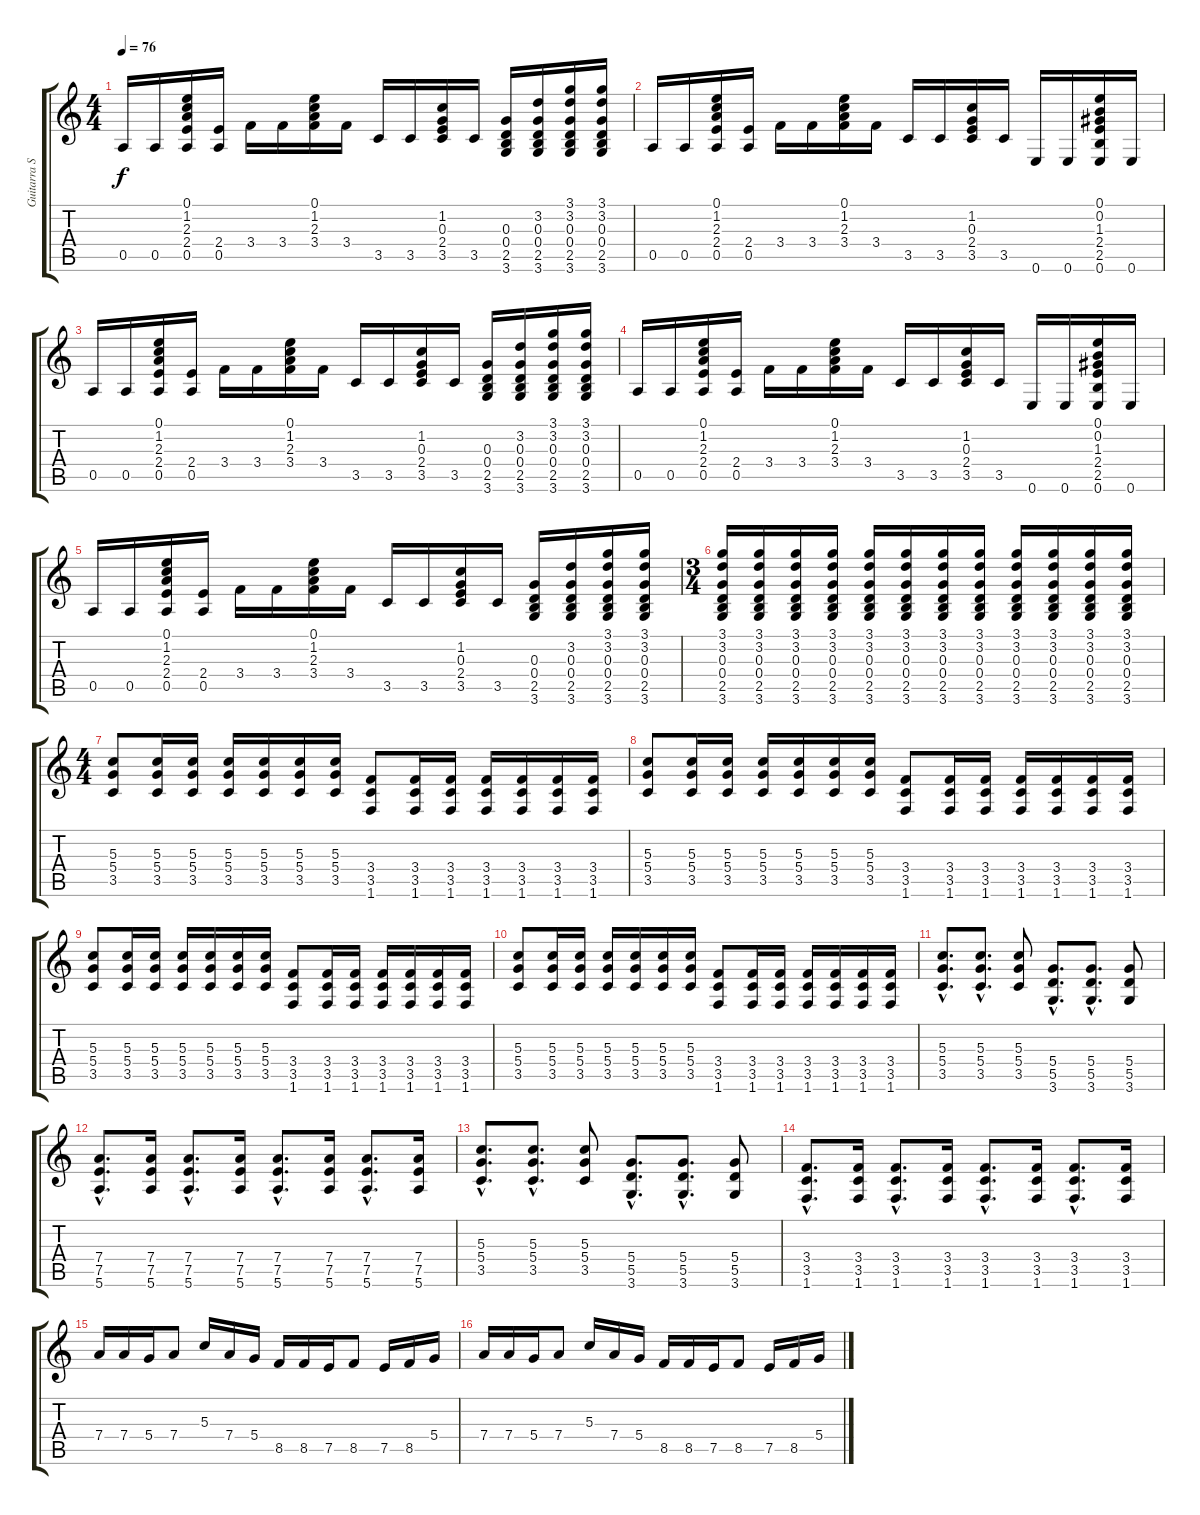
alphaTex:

\track ("Guitarra Solo (Yves Passarell)" "Guitarra S") {instrument overdrivenguitar}
\staff {score tabs}
\tuning (E4 B3 G3 D3 A2 E2) {hide}
\ts (4 4)
\tempo 76
\clef g2
\ks c
0.5.16{dy f} 0.5.16 (0.1 1.2 2.3 2.4 0.5).16 (2.4 0.5).16 3.4.16 3.4.16 (0.1 1.2 2.3 3.4).16 3.4.16 3.5.16 3.5.16 (1.2 0.3 2.4 3.5).16 3.5.16 (0.3 0.4 2.5 3.6).16 (3.2 0.3 0.4 2.5 3.6).16 (3.1 3.2 0.3 0.4 2.5 3.6).16 (3.1 3.2 0.3 0.4 2.5 3.6).16 |
0.5.16{volume 12 balance 5} 0.5.16 (0.1 1.2 2.3 2.4 0.5).16 (2.4 0.5).16 3.4.16 3.4.16 (0.1 1.2 2.3 3.4).16 3.4.16 3.5.16 3.5.16 (1.2 0.3 2.4 3.5).16 3.5.16 0.6.16 0.6.16 (0.1 0.2 1.3 2.4 2.5 0.6).16 0.6.16 |
0.5.16 0.5.16 (0.1 1.2 2.3 2.4 0.5).16 (2.4 0.5).16 3.4.16 3.4.16 (0.1 1.2 2.3 3.4).16 3.4.16 3.5.16 3.5.16 (1.2 0.3 2.4 3.5).16 3.5.16 (0.3 0.4 2.5 3.6).16 (3.2 0.3 0.4 2.5 3.6).16 (3.1 3.2 0.3 0.4 2.5 3.6).16 (3.1 3.2 0.3 0.4 2.5 3.6).16 |
0.5.16{volume 12 balance 5} 0.5.16 (0.1 1.2 2.3 2.4 0.5).16 (2.4 0.5).16 3.4.16 3.4.16 (0.1 1.2 2.3 3.4).16 3.4.16 3.5.16 3.5.16 (1.2 0.3 2.4 3.5).16 3.5.16 0.6.16 0.6.16 (0.1 0.2 1.3 2.4 2.5 0.6).16 0.6.16 |
0.5.16 0.5.16 (0.1 1.2 2.3 2.4 0.5).16 (2.4 0.5).16 3.4.16 3.4.16 (0.1 1.2 2.3 3.4).16 3.4.16 3.5.16 3.5.16 (1.2 0.3 2.4 3.5).16 3.5.16 (0.3 0.4 2.5 3.6).16 (3.2 0.3 0.4 2.5 3.6).16 (3.1 3.2 0.3 0.4 2.5 3.6).16 (3.1 3.2 0.3 0.4 2.5 3.6).16 |
\ts (3 4)
(3.1 3.2 0.3 0.4 2.5 3.6).16 (3.1 3.2 0.3 0.4 2.5 3.6).16 (3.1 3.2 0.3 0.4 2.5 3.6).16 (3.1 3.2 0.3 0.4 2.5 3.6).16 (3.1 3.2 0.3 0.4 2.5 3.6).16 (3.1 3.2 0.3 0.4 2.5 3.6).16 (3.1 3.2 0.3 0.4 2.5 3.6).16 (3.1 3.2 0.3 0.4 2.5 3.6).16 (3.1 3.2 0.3 0.4 2.5 3.6).16 (3.1 3.2 0.3 0.4 2.5 3.6).16 (3.1 3.2 0.3 0.4 2.5 3.6).16 (3.1 3.2 0.3 0.4 2.5 3.6).16 |
\ts (4 4)
(5.3 5.4 3.5).8 (5.3 5.4 3.5).16 (5.3 5.4 3.5).16 (5.3 5.4 3.5).16 (5.3 5.4 3.5).16 (5.3 5.4 3.5).16 (5.3 5.4 3.5).16 (3.4 3.5 1.6).8 (3.4 3.5 1.6).16 (3.4 3.5 1.6).16 (3.4 3.5 1.6).16 (3.4 3.5 1.6).16 (3.4 3.5 1.6).16 (3.4 3.5 1.6).16 |
(5.3 5.4 3.5).8 (5.3 5.4 3.5).16 (5.3 5.4 3.5).16 (5.3 5.4 3.5).16 (5.3 5.4 3.5).16 (5.3 5.4 3.5).16 (5.3 5.4 3.5).16 (3.4 3.5 1.6).8 (3.4 3.5 1.6).16 (3.4 3.5 1.6).16 (3.4 3.5 1.6).16 (3.4 3.5 1.6).16 (3.4 3.5 1.6).16 (3.4 3.5 1.6).16 |
(5.3 5.4 3.5).8 (5.3 5.4 3.5).16 (5.3 5.4 3.5).16 (5.3 5.4 3.5).16 (5.3 5.4 3.5).16 (5.3 5.4 3.5).16 (5.3 5.4 3.5).16 (3.4 3.5 1.6).8 (3.4 3.5 1.6).16 (3.4 3.5 1.6).16 (3.4 3.5 1.6).16 (3.4 3.5 1.6).16 (3.4 3.5 1.6).16 (3.4 3.5 1.6).16 |
(5.3 5.4 3.5).8 (5.3 5.4 3.5).16 (5.3 5.4 3.5).16 (5.3 5.4 3.5).16 (5.3 5.4 3.5).16 (5.3 5.4 3.5).16 (5.3 5.4 3.5).16 (3.4 3.5 1.6).8 (3.4 3.5 1.6).16 (3.4 3.5 1.6).16 (3.4 3.5 1.6).16 (3.4 3.5 1.6).16 (3.4 3.5 1.6).16 (3.4 3.5 1.6).16 |
(5.3{hac} 5.4{hac} 3.5{hac}).8{d} (5.3{hac} 5.4{hac} 3.5{hac}).8{d} (5.3 5.4 3.5).8 (5.4{hac} 5.5{hac} 3.6{hac}).8{d} (5.4{hac} 5.5{hac} 3.6{hac}).8{d} (5.4 5.5 3.6).8 |
(7.4{hac} 7.5{hac} 5.6{hac}).8{d} (7.4 7.5 5.6).16 (7.4{hac} 7.5{hac} 5.6{hac}).8{d} (7.4 7.5 5.6).16 (7.4{hac} 7.5{hac} 5.6{hac}).8{d} (7.4 7.5 5.6).16 (7.4{hac} 7.5{hac} 5.6{hac}).8{d} (7.4 7.5 5.6).16 |
(5.3{hac} 5.4{hac} 3.5{hac}).8{d} (5.3{hac} 5.4{hac} 3.5{hac}).8{d} (5.3 5.4 3.5).8 (5.4{hac} 5.5{hac} 3.6{hac}).8{d} (5.4{hac} 5.5{hac} 3.6{hac}).8{d} (5.4 5.5 3.6).8 |
(3.4{hac} 3.5{hac} 1.6{hac}).8{d} (3.4 3.5 1.6).16 (3.4{hac} 3.5{hac} 1.6{hac}).8{d} (3.4 3.5 1.6).16 (3.4{hac} 3.5{hac} 1.6{hac}).8{d} (3.4 3.5 1.6).16 (3.4{hac} 3.5{hac} 1.6{hac}).8{d} (3.4 3.5 1.6).16 |
7.4.16{volume 16 balance 8} 7.4.16 5.4.16 7.4.8 5.3.16 7.4.16 5.4.16 8.5.16 8.5.16 7.5.16 8.5.8 7.5.16 8.5.16 5.4.16 |
7.4.16 7.4.16 5.4.16 7.4.8 5.3.16 7.4.16 5.4.16 8.5.16 8.5.16 7.5.16 8.5.8 7.5.16 8.5.16 5.4.16
